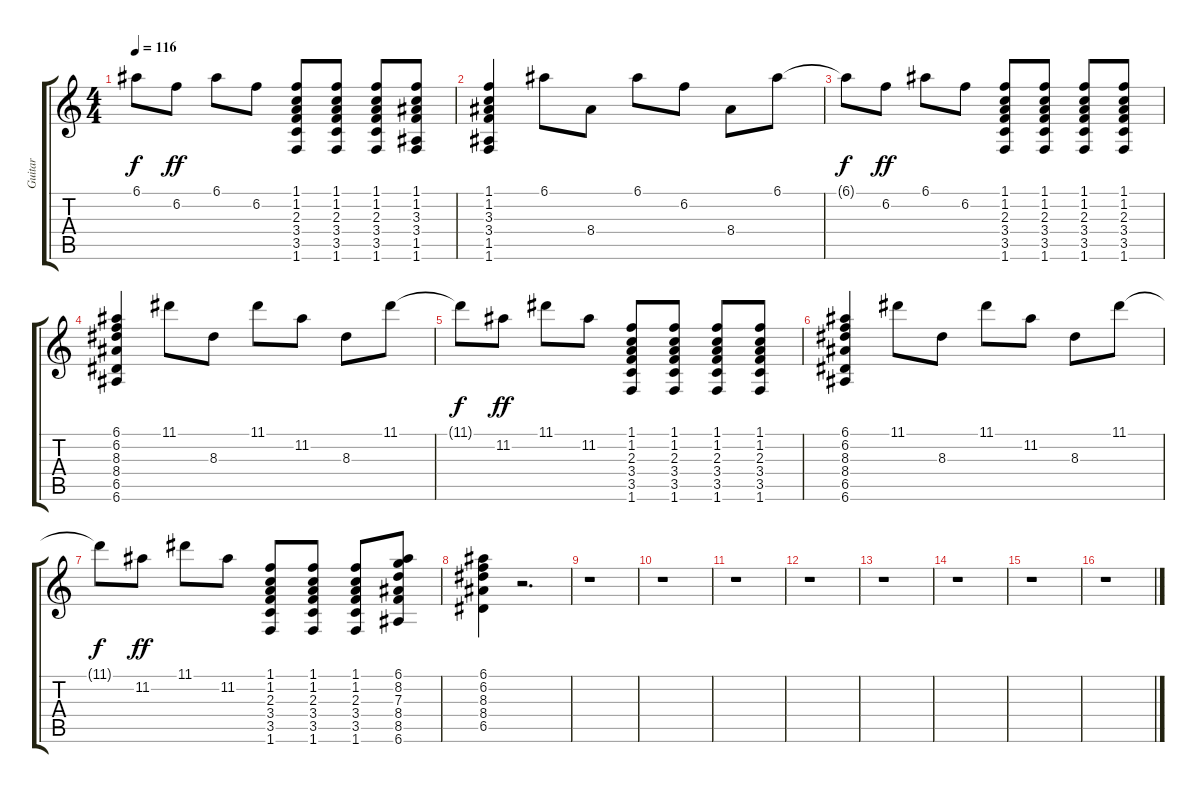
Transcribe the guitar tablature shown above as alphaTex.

\track ("Guitar" "Guitar") {instrument distortionguitar}
\staff {score tabs}
\tuning (E4 B3 G3 D3 A2 E2) {hide}
\ts (4 4)
\tempo 116
\clef g2
\ks c
6.1{t}.8{dy f} 6.2.8{dy ff} 6.1.8 6.2.8 (1.1 1.2 2.3 3.4 3.5 1.6).8 (1.1 1.2 2.3 3.4 3.5 1.6).8{volume 12} (1.1 1.2 2.3 3.4 3.5 1.6).8 (1.1 1.2 3.3 3.4 1.5 1.6).8 |
(1.1 1.2 3.3 3.4 1.5 1.6).4 6.1.8 8.4.8 6.1.8 6.2.8 8.4.8 6.1.8 |
6.1{t}.8{dy f} 6.2.8{dy ff} 6.1.8 6.2.8 (1.1 1.2 2.3 3.4 3.5 1.6).8 (1.1 1.2 2.3 3.4 3.5 1.6).8 (1.1 1.2 2.3 3.4 3.5 1.6).8 (1.1 1.2 2.3 3.4 3.5 1.6).8 |
(6.1 6.2 8.3 8.4 6.5 6.6).4 11.1.8 8.3.8 11.1.8 11.2.8 8.3.8 11.1.8 |
11.1{t}.8{dy f} 11.2.8{dy ff} 11.1.8 11.2.8 (1.1 1.2 2.3 3.4 3.5 1.6).8 (1.1 1.2 2.3 3.4 3.5 1.6).8 (1.1 1.2 2.3 3.4 3.5 1.6).8 (1.1 1.2 2.3 3.4 3.5 1.6).8 |
(6.1 6.2 8.3 8.4 6.5 6.6).4 11.1.8 8.3.8 11.1.8 11.2.8 8.3.8 11.1.8 |
11.1{t}.8{dy f} 11.2.8{dy ff} 11.1.8 11.2.8 (1.1 1.2 2.3 3.4 3.5 1.6).8 (1.1 1.2 2.3 3.4 3.5 1.6).8 (1.1 1.2 2.3 3.4 3.5 1.6).8 (6.1 8.2 7.3 8.4 8.5 6.6).8 |
(6.1 6.2 8.3 8.4 6.5).4 r.2{d} |
r.1 |
r.1 |
r.1 |
r.1 |
r.1 |
r.1 |
r.1 |
r.1
